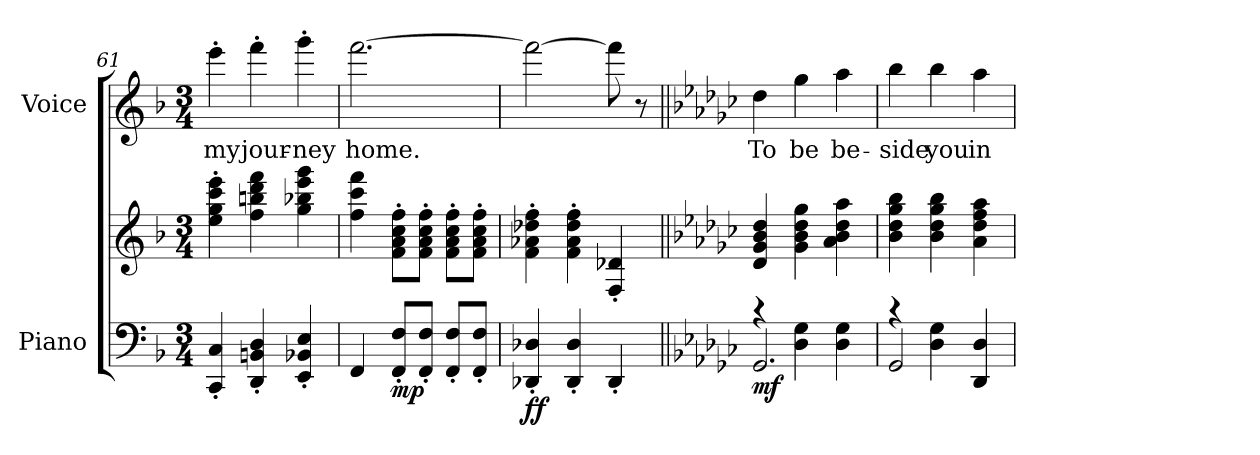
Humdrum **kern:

**kern	**kern	**dynam	**kern	**text
*part2	*part2	*part2	*part1	*part1
*staff3	*staff2	*staff2/3	*staff1	*staff1
*I"Piano	*	*	*I"Voice	*
*I'Pno	*	*	*	*
*clefF4	*clefG2	*	*clefG2	*
*k[b-]	*k[b-]	*	*k[b-]	*
*M3/4	*M3/4	*	*M3/4	*
=61	=61	=61	=61	=61
!	!	!	!	!LO:LY:b
4CC/' 4C/'	4ee\' 4gg\' 4ccc\' 4eee\'	.	4eee'\	my
!	!	!	!	!LO:LY:b
4DD/' 4BBn/' 4D/'	4ff\ 4bbn\ 4ddd\ 4fff\	.	4fff'\	jour-
!	!	!	!	!LO:LY:b
4EE/' 4BB-X/' 4E/'	4gg\ 4bb-X\ 4eee\ 4ggg\	.	4ggg'\	-ney
=62	=62	=62	=62	=62
!	!	!	!	!LO:LY:b
4FF/	4ff\ 4ccc\ 4fff\	.	[2.fff\	home.
!	!	!LO:DY:b=2	!	!
8FF/' 8F/'L	8f\' 8a\' 8cc\' 8ff\'L	mp	.	.
8FF/' 8F/'J	8f\' 8a\' 8cc\' 8ff\'J	.	.	.
8FF/' 8F/'L	8f\' 8a\' 8cc\' 8ff\'L	.	.	.
8FF/' 8F/'J	8f\' 8a\' 8cc\' 8ff\'J	.	.	.
=63	=63	=63	=63	=63
!	!	!LO:DY:b=2	!	!
4DD-X/' 4D-X/'	4f\' 4a-X\' 4dd-X\' 4ff\'	ff	2fff\_	.
4DD-/' 4D-/'	4f\' 4a-\' 4dd-\' 4ff\'	.	.	.
4DD-'/	4F/' 4d-X/'	.	8fff\]	.
.	.	.	8r	.
!!LO:LB:g=z
=64||	=64||	=64||	=64||	=64||
*k[b-e-a-d-g-c-]	*k[b-e-a-d-g-c-]	*	*k[b-e-a-d-g-c-]	*
*^	*	*	*	*
!	!	!	!LO:DY:b=2	!	!LO:LY:b
2.GG-/	4rc	4d-/ 4g-/ 4b-/ 4dd-/	mf	4dd-\	To
!	!	!	!	!	!LO:LY:b
.	4D-\ 4G-\	4g-\ 4b-\ 4dd-\ 4gg-\	.	4gg-\	be
!	!	!	!	!	!LO:LY:b
.	4D-\ 4G-\	4a-\ 4b-\ 4dd-\ 4aa-\	.	4aa-\	be-
=65	=65	=65	=65	=65	=65
!	!	!	!	!	!LO:LY:b
2GG-/	4rc	4b-\ 4dd-\ 4gg-\ 4bb-\	.	4bb-\	-side
!	!	!	!	!	!LO:LY:b
.	4D-\ 4G-\	4b-\ 4dd-\ 4gg-\ 4bb-\	.	4bb-\	you
!	!	!	!	!	!LO:LY:b
4DD-/ 4D-/	4ryy	4a-\ 4dd-\ 4ff\ 4aa-\	.	4aa-\	in
*v	*v	*	*	*	*
=	=	=	=	=
*-	*-	*-	*-	*-
